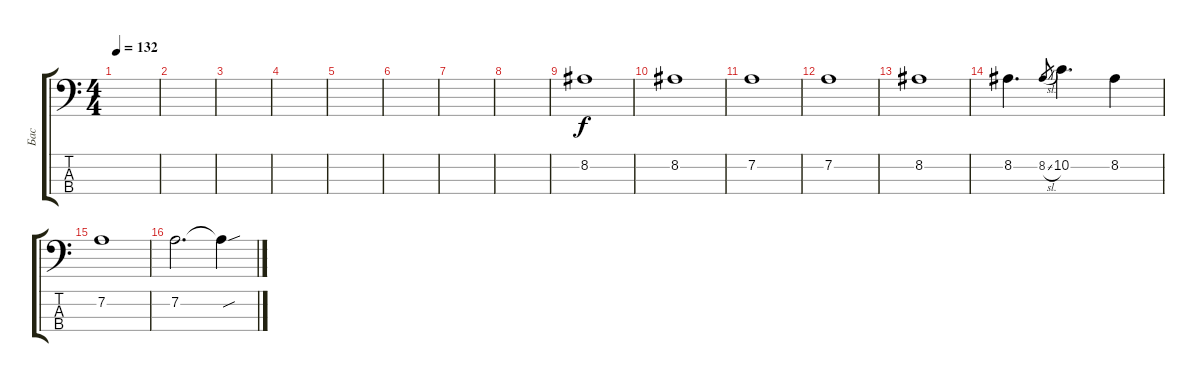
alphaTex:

\track ("Бас" "Бас") {instrument electricbassfinger}
\staff {score tabs}
\tuning (G2 D2 A1 E1) {hide}
\ts (4 4)
\tempo 132
\clef f4
\ks c
|
|
|
|
|
|
|
|
8.2.1 |
8.2.1 |
7.2.1 |
7.2.1 |
8.2.1 |
8.2.4{d} 8.2{sl}.8{gr} 10.2.4{d} 8.2.4 |
7.2.1 |
7.2.2{d} 7.2{sou t}.4
